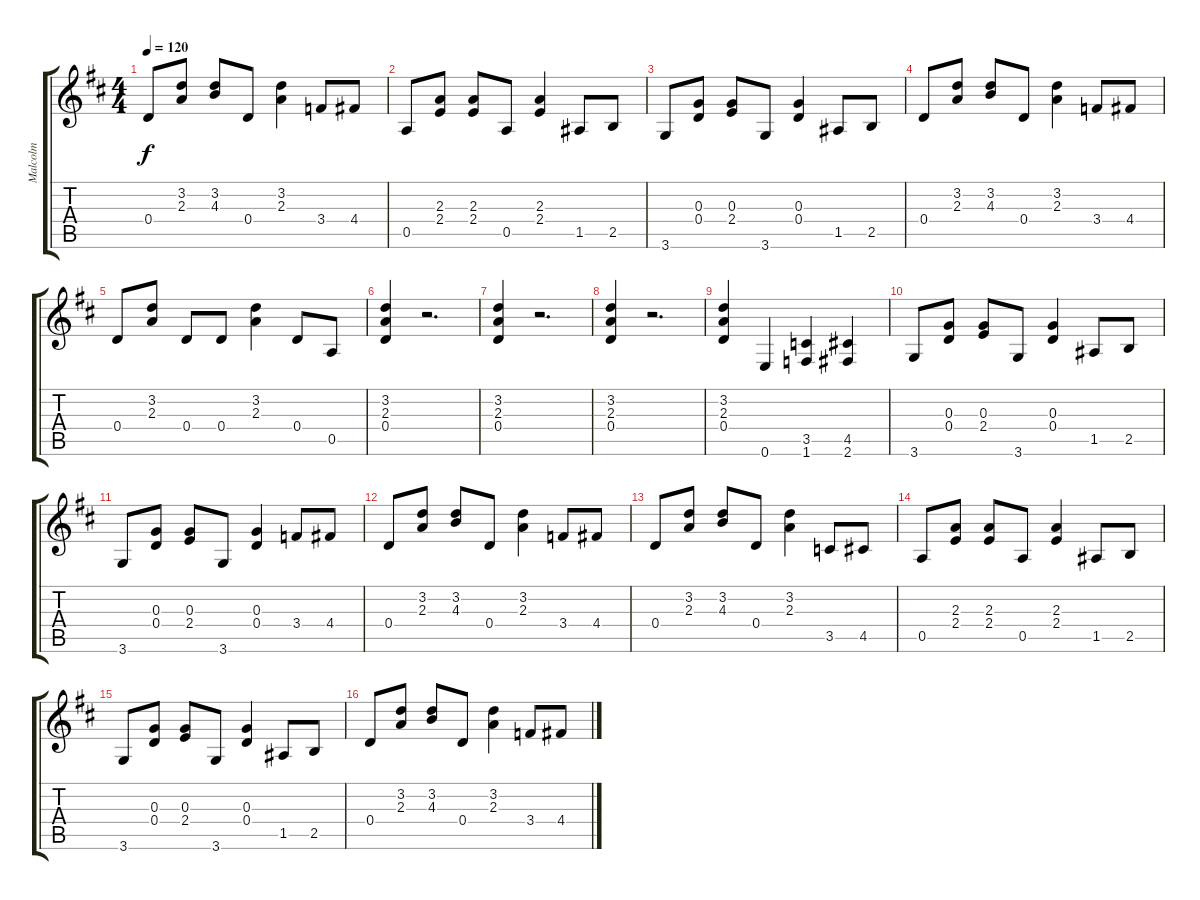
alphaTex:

\track ("Malcolm" "Malcolm") {instrument overdrivenguitar}
\staff {score tabs}
\tuning (E4 B3 G3 D3 A2 E2) {hide}
\ts (4 4)
\tempo 120
\clef g2
\ks d
0.4.8{dy f} (3.2 2.3).8 (3.2 4.3).8 0.4.8 (3.2 2.3).4 3.4.8 4.4.8 |
0.5.8 (2.3 2.4).8 (2.3 2.4).8 0.5.8 (2.3 2.4).4 1.5.8 2.5.8 |
3.6.8 (0.3 0.4).8 (0.3 2.4).8 3.6.8 (0.3 0.4).4 1.5.8 2.5.8 |
0.4.8 (3.2 2.3).8 (3.2 4.3).8 0.4.8 (3.2 2.3).4 3.4.8 4.4.8 |
0.4.8 (3.2 2.3).8 0.4.8 0.4.8 (3.2 2.3).4 0.4.8 0.5.8 |
(3.2 2.3 0.4).4 r.2{d} |
(3.2 2.3 0.4).4 r.2{d} |
(3.2 2.3 0.4).4 r.2{d} |
(3.2 2.3 0.4).4 0.6.4 (3.5 1.6).4 (4.5 2.6).4 |
3.6.8 (0.3 0.4).8 (0.3 2.4).8 3.6.8 (0.3 0.4).4 1.5.8 2.5.8 |
3.6.8 (0.3 0.4).8 (0.3 2.4).8 3.6.8 (0.3 0.4).4 3.4.8 4.4.8 |
0.4.8 (3.2 2.3).8 (3.2 4.3).8 0.4.8 (3.2 2.3).4 3.4.8 4.4.8 |
0.4.8 (3.2 2.3).8 (3.2 4.3).8 0.4.8 (3.2 2.3).4 3.5.8 4.5.8 |
0.5.8 (2.3 2.4).8 (2.3 2.4).8 0.5.8 (2.3 2.4).4 1.5.8 2.5.8 |
3.6.8 (0.3 0.4).8 (0.3 2.4).8 3.6.8 (0.3 0.4).4 1.5.8 2.5.8 |
0.4.8 (3.2 2.3).8 (3.2 4.3).8 0.4.8 (3.2 2.3).4 3.4.8 4.4.8
